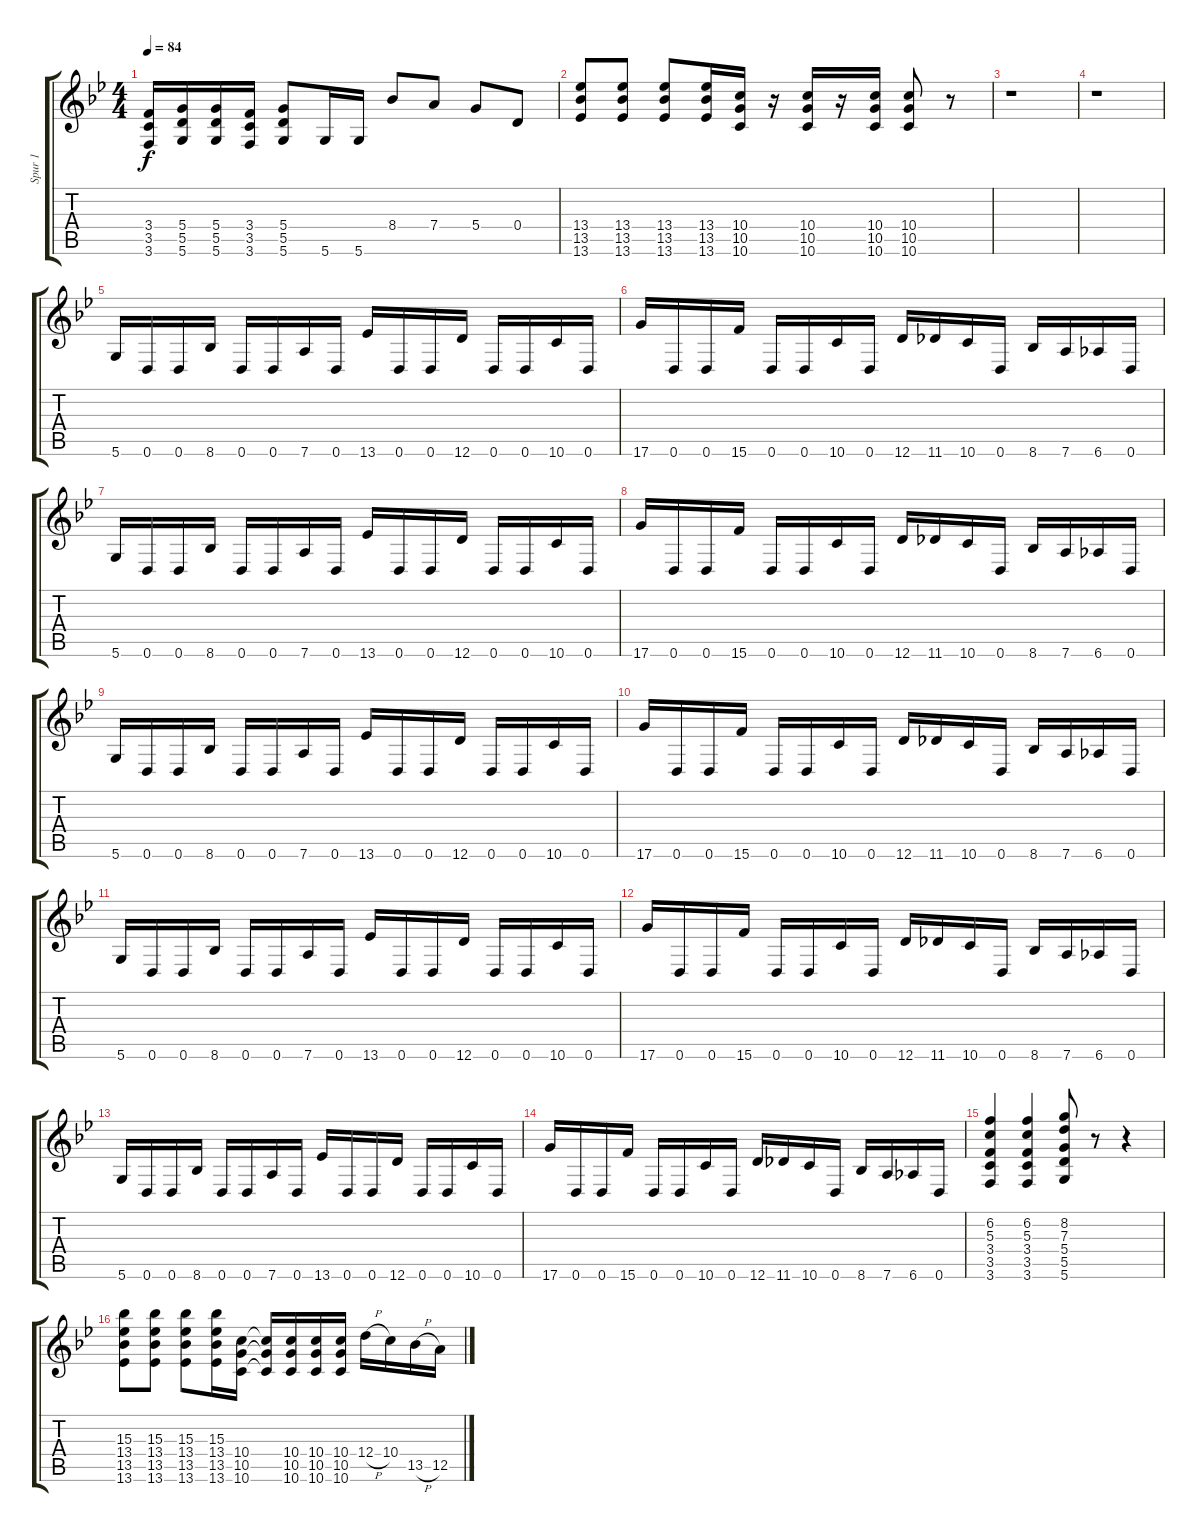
\track ("Spur 1" "Spur 1") {instrument overdrivenguitar}
\staff {score tabs}
\tuning (E4 B3 G3 D3 A2 D2) {hide}
\ts (4 4)
\tempo 84
\clef g2
\ks bb
(3.4 3.5 3.6).16{dy f} (5.4 5.5 5.6).16 (5.4 5.5 5.6).16 (3.4 3.5 3.6).16 (5.4 5.5 5.6).8 5.6.16 5.6.16 8.4.8 7.4.8 5.4.8 0.4.8 |
(13.4 13.5 13.6).8 (13.4 13.5 13.6).8 (13.4 13.5 13.6).8 (13.4 13.5 13.6).16 (10.4 10.5 10.6).16 r.16 (10.4 10.5 10.6).16 r.16 (10.4 10.5 10.6).16 (10.4 10.5 10.6).8 r.8 |
r.1 |
r.1 |
5.6.16 0.6.16 0.6.16 8.6.16 0.6.16 0.6.16 7.6.16 0.6.16 13.6.16 0.6.16 0.6.16 12.6.16 0.6.16 0.6.16 10.6.16 0.6.16 |
17.6.16 0.6.16 0.6.16 15.6.16 0.6.16 0.6.16 10.6.16 0.6.16 12.6.16 11.6.16 10.6.16 0.6.16 8.6.16 7.6.16 6.6.16 0.6.16 |
5.6.16 0.6.16 0.6.16 8.6.16 0.6.16 0.6.16 7.6.16 0.6.16 13.6.16 0.6.16 0.6.16 12.6.16 0.6.16 0.6.16 10.6.16 0.6.16 |
17.6.16 0.6.16 0.6.16 15.6.16 0.6.16 0.6.16 10.6.16 0.6.16 12.6.16 11.6.16 10.6.16 0.6.16 8.6.16 7.6.16 6.6.16 0.6.16 |
5.6.16 0.6.16 0.6.16 8.6.16 0.6.16 0.6.16 7.6.16 0.6.16 13.6.16 0.6.16 0.6.16 12.6.16 0.6.16 0.6.16 10.6.16 0.6.16 |
17.6.16 0.6.16 0.6.16 15.6.16 0.6.16 0.6.16 10.6.16 0.6.16 12.6.16 11.6.16 10.6.16 0.6.16 8.6.16 7.6.16 6.6.16 0.6.16 |
5.6.16 0.6.16 0.6.16 8.6.16 0.6.16 0.6.16 7.6.16 0.6.16 13.6.16 0.6.16 0.6.16 12.6.16 0.6.16 0.6.16 10.6.16 0.6.16 |
17.6.16 0.6.16 0.6.16 15.6.16 0.6.16 0.6.16 10.6.16 0.6.16 12.6.16 11.6.16 10.6.16 0.6.16 8.6.16 7.6.16 6.6.16 0.6.16 |
5.6.16 0.6.16 0.6.16 8.6.16 0.6.16 0.6.16 7.6.16 0.6.16 13.6.16 0.6.16 0.6.16 12.6.16 0.6.16 0.6.16 10.6.16 0.6.16 |
17.6.16 0.6.16 0.6.16 15.6.16 0.6.16 0.6.16 10.6.16 0.6.16 12.6.16 11.6.16 10.6.16 0.6.16 8.6.16 7.6.16 6.6.16 0.6.16 |
(6.2 5.3 3.4 3.5 3.6).4 (6.2 5.3 3.4 3.5 3.6).4 (8.2 7.3 5.4 5.5 5.6).8 r.8 r.4 |
(15.3 13.4 13.5 13.6).8 (15.3 13.4 13.5 13.6).8 (15.3 13.4 13.5 13.6).8 (15.3 13.4 13.5 13.6).16 (10.4 10.5 10.6).16 (10.4{t} 10.5{t} 10.6{t}).16 (10.4 10.5 10.6).16 (10.4 10.5 10.6).16 (10.4 10.5 10.6).16 12.4{h}.16 10.4.16 13.5{h}.16 12.5.16
